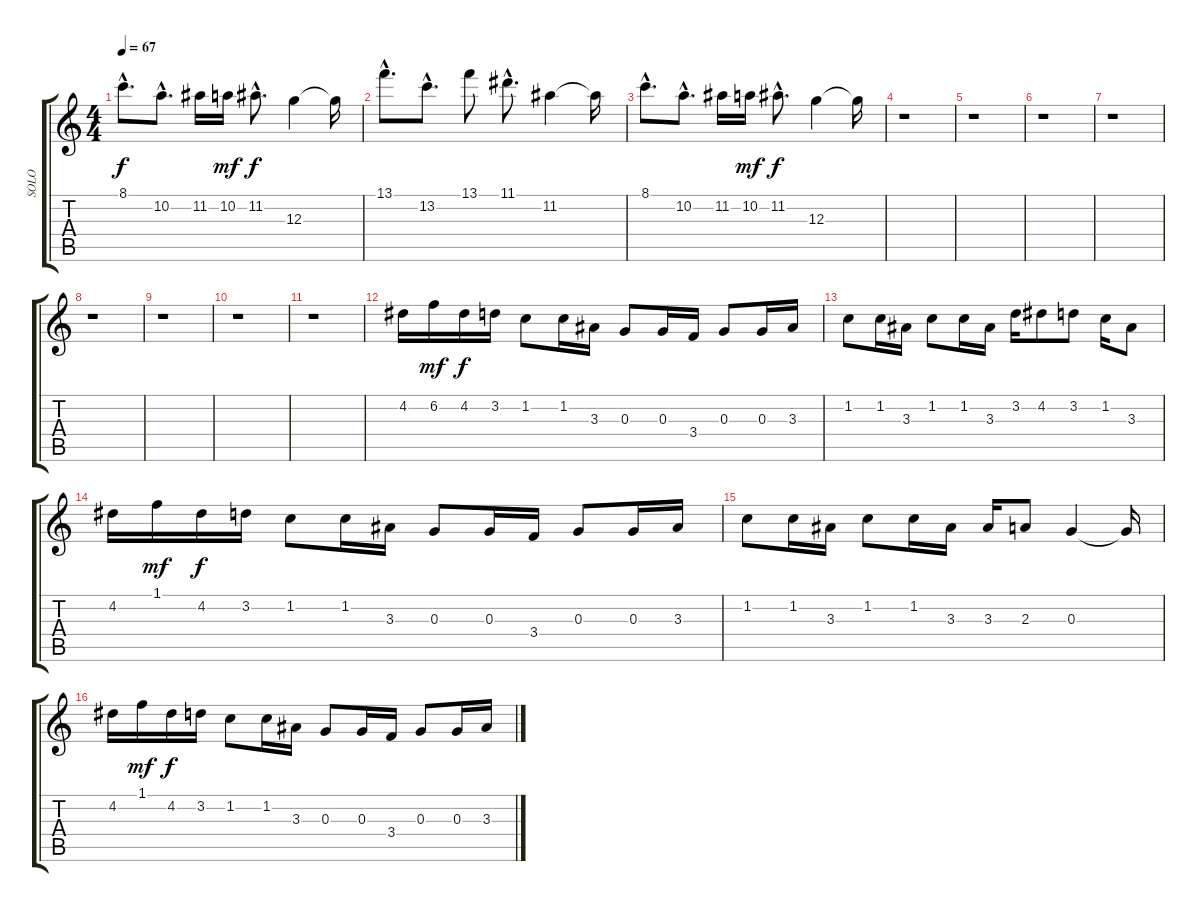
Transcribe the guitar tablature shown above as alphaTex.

\track ("SOLO" "SOLO") {instrument electricguitarclean}
\staff {score tabs}
\tuning (E4 B3 G3 D3 A2 E2) {hide}
\ts (4 4)
\tempo 67
\clef g2
\ks c
8.1{hac}.8{d dy f} 10.2{hac}.8{d} 11.2.16 10.2.16{dy mf} 11.2{hac}.8{d dy f} 12.3.4 12.3{t}.16 |
13.1{hac}.8{d} 13.2{hac}.8{d} 13.1.8 11.1{hac}.8{d} 11.2.4 11.2{t}.16 |
8.1{hac}.8{d} 10.2{hac}.8{d} 11.2.16 10.2.16{dy mf} 11.2{hac}.8{d dy f} 12.3.4 12.3{t}.16 |
r.1 |
r.1 |
r.1 |
r.1 |
r.1 |
r.1 |
r.1 |
r.1 |
4.2.16{volume 15} 6.2.16{dy mf} 4.2.16{dy f} 3.2.16 1.2.8 1.2.16 3.3.16 0.3.8 0.3.16 3.4.16 0.3.8 0.3.16 3.3.16 |
1.2.8 1.2.16 3.3.16 1.2.8 1.2.16 3.3.16 3.2.16 4.2.8 3.2.8 1.2.16 3.3.8 |
4.2.16 1.1.16{dy mf} 4.2.16{dy f} 3.2.16 1.2.8 1.2.16 3.3.16 0.3.8 0.3.16 3.4.16 0.3.8 0.3.16 3.3.16 |
1.2.8 1.2.16 3.3.16 1.2.8 1.2.16 3.3.16 3.3.16 2.3.8 0.3.4 0.3{t}.16 |
4.2.16 1.1.16{dy mf} 4.2.16{dy f} 3.2.16 1.2.8 1.2.16 3.3.16 0.3.8 0.3.16 3.4.16 0.3.8 0.3.16 3.3.16
